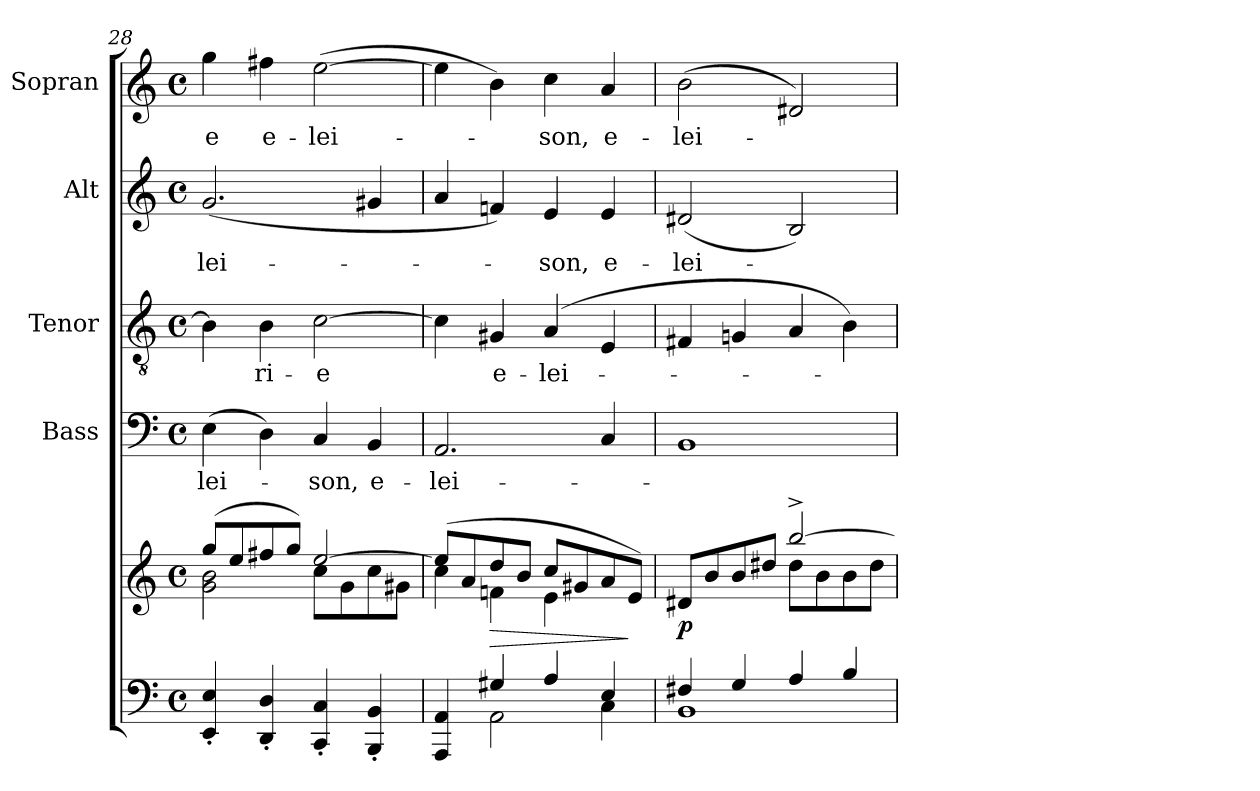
**kern	**kern	**dynam	**kern	**text	**kern	**text	**kern	**text	**kern	**text
*part5	*part5	*part5	*part4	*part4	*part3	*part3	*part2	*part2	*part1	*part1
*staff6	*staff5	*staff5/6	*staff4	*staff4	*staff3	*staff3	*staff2	*staff2	*staff1	*staff1
*	*	*	*I"Bass	*	*I"Tenor	*	*I"Alt	*	*I"Sopran	*
*	*	*	*I'B.	*	*I'T.	*	*I'A.	*	*I'S.	*
*clefF4	*clefG2	*	*clefF4	*	*clefGv2	*	*clefG2	*	*clefG2	*
*k[]	*k[]	*	*k[]	*	*k[]	*	*k[]	*	*k[]	*
*C:	*C:	*	*C:	*	*C:	*	*C:	*	*C:	*
*M4/4	*M4/4	*	*M4/4	*	*M4/4	*	*M4/4	*	*M4/4	*
*met(c)	*met(c)	*	*met(c)	*	*met(c)	*	*met(c)	*	*met(c)	*
=28	=28	=28	=28	=28	=28	=28	=28	=28	=28	=28
*	*^	*	*	*	*	*	*	*	*	*
!	!	!	!	!	!LO:LY:b	!	!	!	!LO:LY:b	!	!LO:LY:b
4EE/'< 4E/'<	(>8gg/L	2g\ 2b\	.	(>4E\	-lei-	4B\]	.	(<2.g/	-lei-	4gg\	-e
.	8ee/	.	.	.	.	.	.	.	.	.	.
!	!	!	!	!	!	!	!LO:LY:b	!	!	!	!LO:LY:b
4DD/'< 4D/'<	8ff#X/	.	.	4D\)	.	4B\	-ri-	.	.	4ff#X\	e-
.	8gg/J)	.	.	.	.	.	.	.	.	.	.
!	!	!	!	!	!LO:LY:b	!	!LO:LY:b	!	!	!	!LO:LY:b
4CC/'< 4C/'<	[>2ee/	8cc\L	.	4C/	-son,	[2c\	-e	.	.	(>[2ee\	-lei-
.	.	8g\	.	.	.	.	.	.	.	.	.
!	!	!	!	!	!LO:LY:b	!	!	!	!	!	!
4BBB/'< 4BB/'<	.	8cc\	.	4BB/	e-	.	.	4g#X/	.	.	.
.	.	8g#X\J	.	.	.	.	.	.	.	.	.
!!LO:PB:g=z
=29	=29	=29	=29	=29	=29	=29	=29	=29	=29	=29	=29
*^	*	*	*	*	*	*	*	*	*	*	*
!	!	!	!	!	!	!LO:LY:b	!	!	!	!	!	!
4AAA/ 4AA/	4ryy	(>8ee/L]	4cc\	.	2.AA/	-lei-	4c\]	.	4a/	.	4ee\]	.
.	.	8a/	.	.	.	.	.	.	.	.	.	.
!	!	!	!	!LO:HP:b	!	!	!	!LO:LY:b	!	!	!	!
4G#X/	2AA\	8dd/	4fn\	>	.	.	4G#X/	e-	4fn/)	.	4b\)	.
.	.	8b/J	.	.	.	.	.	.	.	.	.	.
!	!	!	!	!	!	!	!	!LO:LY:b	!	!LO:LY:b	!	!LO:LY:b
4A/	.	8cc/L	4e\	.	.	.	(4A/	-lei-	4e/	-son,	4cc\	-son,
.	.	8g#X/	.	.	.	.	.	.	.	.	.	.
!	!	!	!	!	!	!	!	!	!	!LO:LY:b	!	!LO:LY:b
4E/	4C\	8a/	4ryy	.	4C/	.	4E/	.	4e/	e-	4a/	e-
.	.	8e/J)	.	]	.	.	.	.	.	.	.	.
=30	=30	=30	=30	=30	=30	=30	=30	=30	=30	=30	=30	=30
!	!	!	!	!LO:DY:b	!	!	!	!	!	!LO:LY:b	!	!LO:LY:b
4F#X/	1BB	8d#X/L	2ryy	p	1BB	.	4F#X/	.	(<2d#X/	-lei-	(>2b\	-lei-
.	.	8b/	.	.	.	.	.	.	.	.	.	.
4G/	.	8b/	.	.	.	.	4Gn/	.	.	.	.	.
.	.	8dd#X/J	.	.	.	.	.	.	.	.	.	.
4A/	.	[>2bb^>/	8dd#\L	.	.	.	4A/	.	2B/)	.	2d#X/)	.
.	.	.	8b\	.	.	.	.	.	.	.	.	.
4B/	.	.	8b\	.	.	.	4B\)	.	.	.	.	.
.	.	.	8dd#\J	.	.	.	.	.	.	.	.	.
*v	*v	*	*	*	*	*	*	*	*	*	*	*
*	*v	*v	*	*	*	*	*	*	*	*	*
=	=	=	=	=	=	=	=	=	=	=
*-	*-	*-	*-	*-	*-	*-	*-	*-	*-	*-
